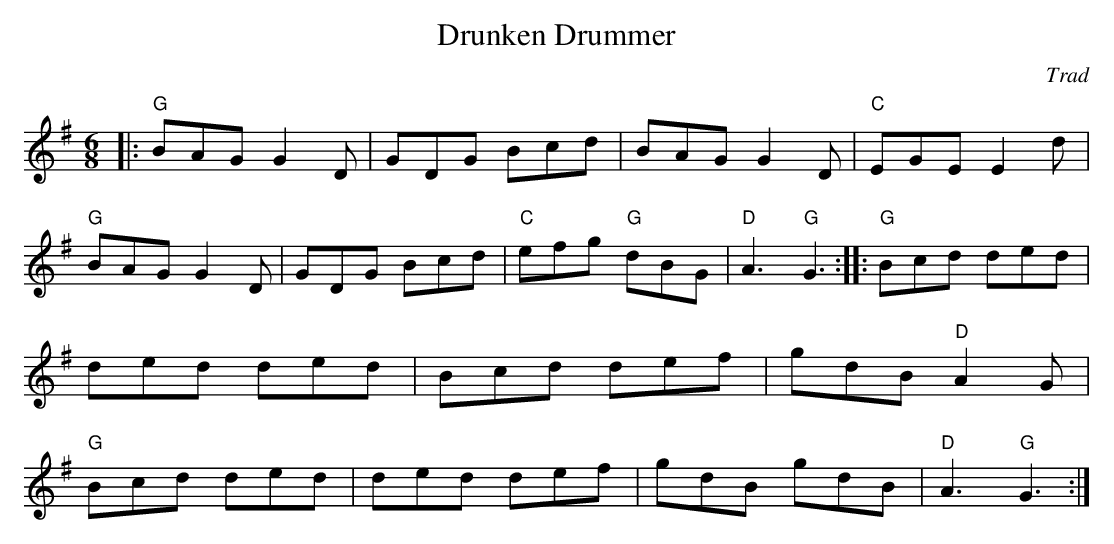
X:1
T:Drunken Drummer
C:Trad
M:6/8
L:1/8
E:14
K:G
|:"G"BAG G2 D|GDG Bcd|BAG G2 D|"C"EGE E2 d|\
"G"BAG G2 D|GDG Bcd|"C"efg "G"dBG|"D"A3 "G"G3::\
"G"Bcd ded|ded ded|Bcd def|gdB "D"A2 G|\
"G"Bcd ded|ded def|gdB gdB|"D"A3 "G"G3:|**
